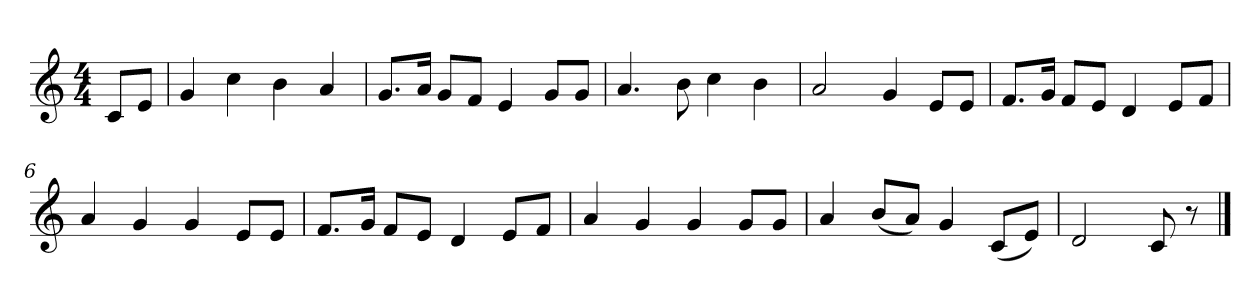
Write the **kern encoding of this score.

**kern
*part1
*staff1
*k[]
*M4/4
*MM120
=
8cL
8eJ
=1
4g
4cc
4b
4a
=2
8.gL
16aJk
8gL
8fJ
4e
8gL
8gJ
=3
4.a
8b
4cc
4b
=4
2a
4g
8eL
8eJ
=5
8.fL
16gJk
8fL
8eJ
4d
8eL
8fJ
=6
4a
4g
4g
8eL
8eJ
=7
8.fL
16gJk
8fL
8eJ
4d
8eL
8fJ
=8
4a
4g
4g
8gL
8gJ
=9
4a
(8bL
8aJ)
4g
(8cL
8eJ)
=10
2d
8c
8r
==
*-
